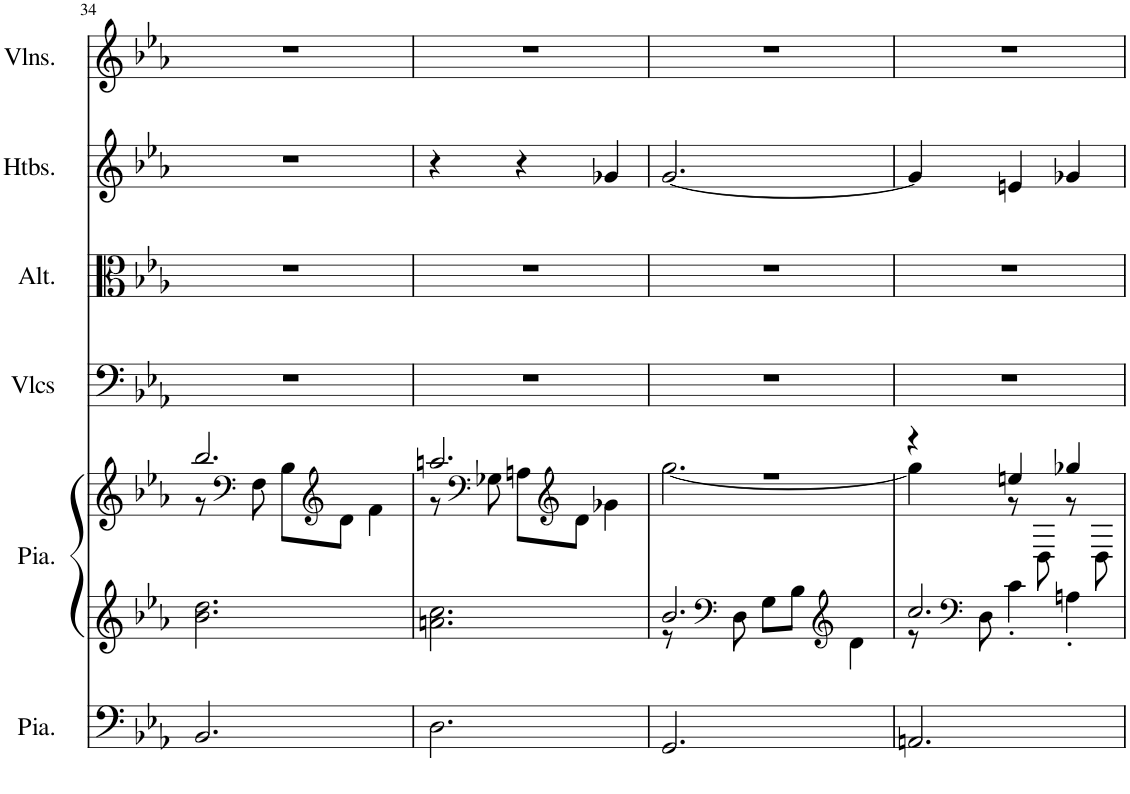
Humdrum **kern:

**kern	**kern	**kern	**kern	**kern	**kern	**kern
*part6	*part5	*part5	*part4	*part3	*part2	*part1
*staff7	*staff6	*staff5	*staff4	*staff3	*staff2	*staff1
*I"Piano, Pedals	*I"Piano, Organ	*	*I"Violoncelles, Bass	*I"Altos, Tenor	*I"Hautbois, Alto	*I"Violons, Soprano
*I'Pia.	*I'Pia.	*	*I'Vlcs	*I'Alt.	*I'Htbs.	*I'Vlns.
!!LO:PB:g=z
*clefF4	*clefG2	*clefG2	*clefF4	*clefC3	*clefG2	*clefG2
*k[b-e-a-]	*k[b-e-a-]	*k[b-e-a-]	*k[b-e-a-]	*k[b-e-a-]	*k[b-e-a-]	*k[b-e-a-]
*M3/4	*M3/4	*M3/4	*M3/4	*M3/4	*M3/4	*M3/4
=34	=34	=34	=34	=34	=34	=34
*	*	*^	*	*	*	*
2.BB-/	2.b-\ 2.dd\	2.bb-/	8r	2.r	2.r	2.r	2.r
*	*	*clefF4	*	*	*	*	*
.	.	.	8F\	.	.	.	.
.	.	.	8B-\L	.	.	.	.
*	*	*clefG2	*	*	*	*	*
.	.	.	8d\J	.	.	.	.
.	.	.	4f\	.	.	.	.
=35	=35	=35	=35	=35	=35	=35	=35
2.D\	2.an\ 2.cc\	2.aan/	8r	2.r	2.r	4r	2.r
*	*	*clefF4	*	*	*	*	*
.	.	.	8G-X\	.	.	.	.
.	.	.	8An\L	.	.	4r	.
*	*	*clefG2	*	*	*	*	*
.	.	.	8d\J	.	.	.	.
.	.	.	4g-X\	.	.	4g-X/	.
=36	=36	=36	=36	=36	=36	=36	=36
*	*^	*	*	*	*	*	*
2.GG/	2.b-/	8r	2.r	[2.gg\	2.r	2.r	[2.g/	2.r
*	*clefF4	*	*	*	*	*	*	*
.	.	8D\	.	.	.	.	.	.
.	.	8G\L	.	.	.	.	.	.
.	.	8B-\J	.	.	.	.	.	.
*	*clefG2	*	*	*	*	*	*	*
.	.	4d\	.	.	.	.	.	.
=37	=37	=37	=37	=37	=37	=37	=37	=37
2.AAn/	2.cc/	8r	4r	4gg\]	2.r	2.r	4g/]	2.r
*	*clefF4	*	*	*	*	*	*	*
.	.	8D\	.	.	.	.	.	.
.	.	4c'\	4een/	8r	.	.	4en/	.
.	.	.	.	8D\	.	.	.	.
.	.	4An'\	4gg-X/	8r	.	.	4g-X/	.
.	.	.	.	8D\	.	.	.	.
*	*v	*v	*	*	*	*	*	*
*	*	*v	*v	*	*	*	*
=	=	=	=	=	=	=
*-	*-	*-	*-	*-	*-	*-
